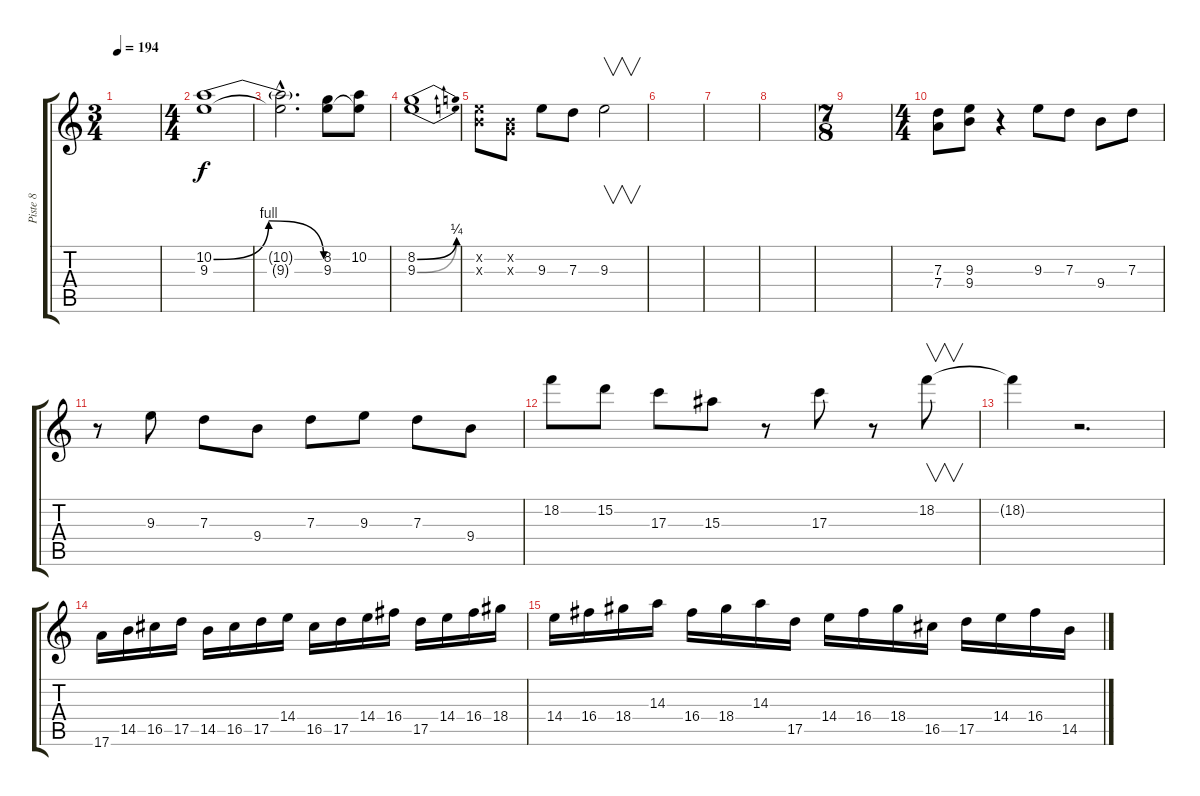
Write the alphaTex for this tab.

\track ("Piste 8" "Piste 8") {instrument overdrivenguitar}
\staff {score tabs}
\tuning (E4 B3 G3 D3 A2 E2) {hide}
\ts (3 4)
\tempo 194
\clef g2
\ks c
|
\ts (4 4)
(10.2{be (bendrelease 0 0 5 4 15 4 60 0)} 9.3).1 |
(10.2{hac t} 9.3{hac t}).2{d} (8.2 9.3).8 (10.2 9.3{t}).8 |
(8.2{be (bend 0 0 60 1)} 9.3{be (bend 0 0 60 1)}).1 |
(0.2{x} 9.3{x}).8 (0.2{x} 0.3{x}).8 9.3.8 7.3.8 9.3.2{v} |
|
|
|
\ts (7 8)
|
\ts (4 4)
(7.3 7.4).8 (9.3 9.4).8 r.4 9.3.8 7.3.8 9.4.8 7.3.8 |
r.8 9.3.8 7.3.8 9.4.8 7.3.8 9.3.8 7.3.8 9.4.8 |
18.2.8 15.2.8 17.3.8 15.3.8 r.8 17.3.8 r.8 18.2.8{v} |
18.2{t}.4 r.2{d} |
17.6.16 14.5.16 16.5.16 17.5.16 14.5.16 16.5.16 17.5.16 14.4.16 16.5.16 17.5.16 14.4.16 16.4.16 17.5.16 14.4.16 16.4.16 18.4.16 |
14.4.16 16.4.16 18.4.16 14.3.16 16.4.16 18.4.16 14.3.16 17.5.16 14.4.16 16.4.16 18.4.16 16.5.16 17.5.16 14.4.16 16.4.16 14.5.16
